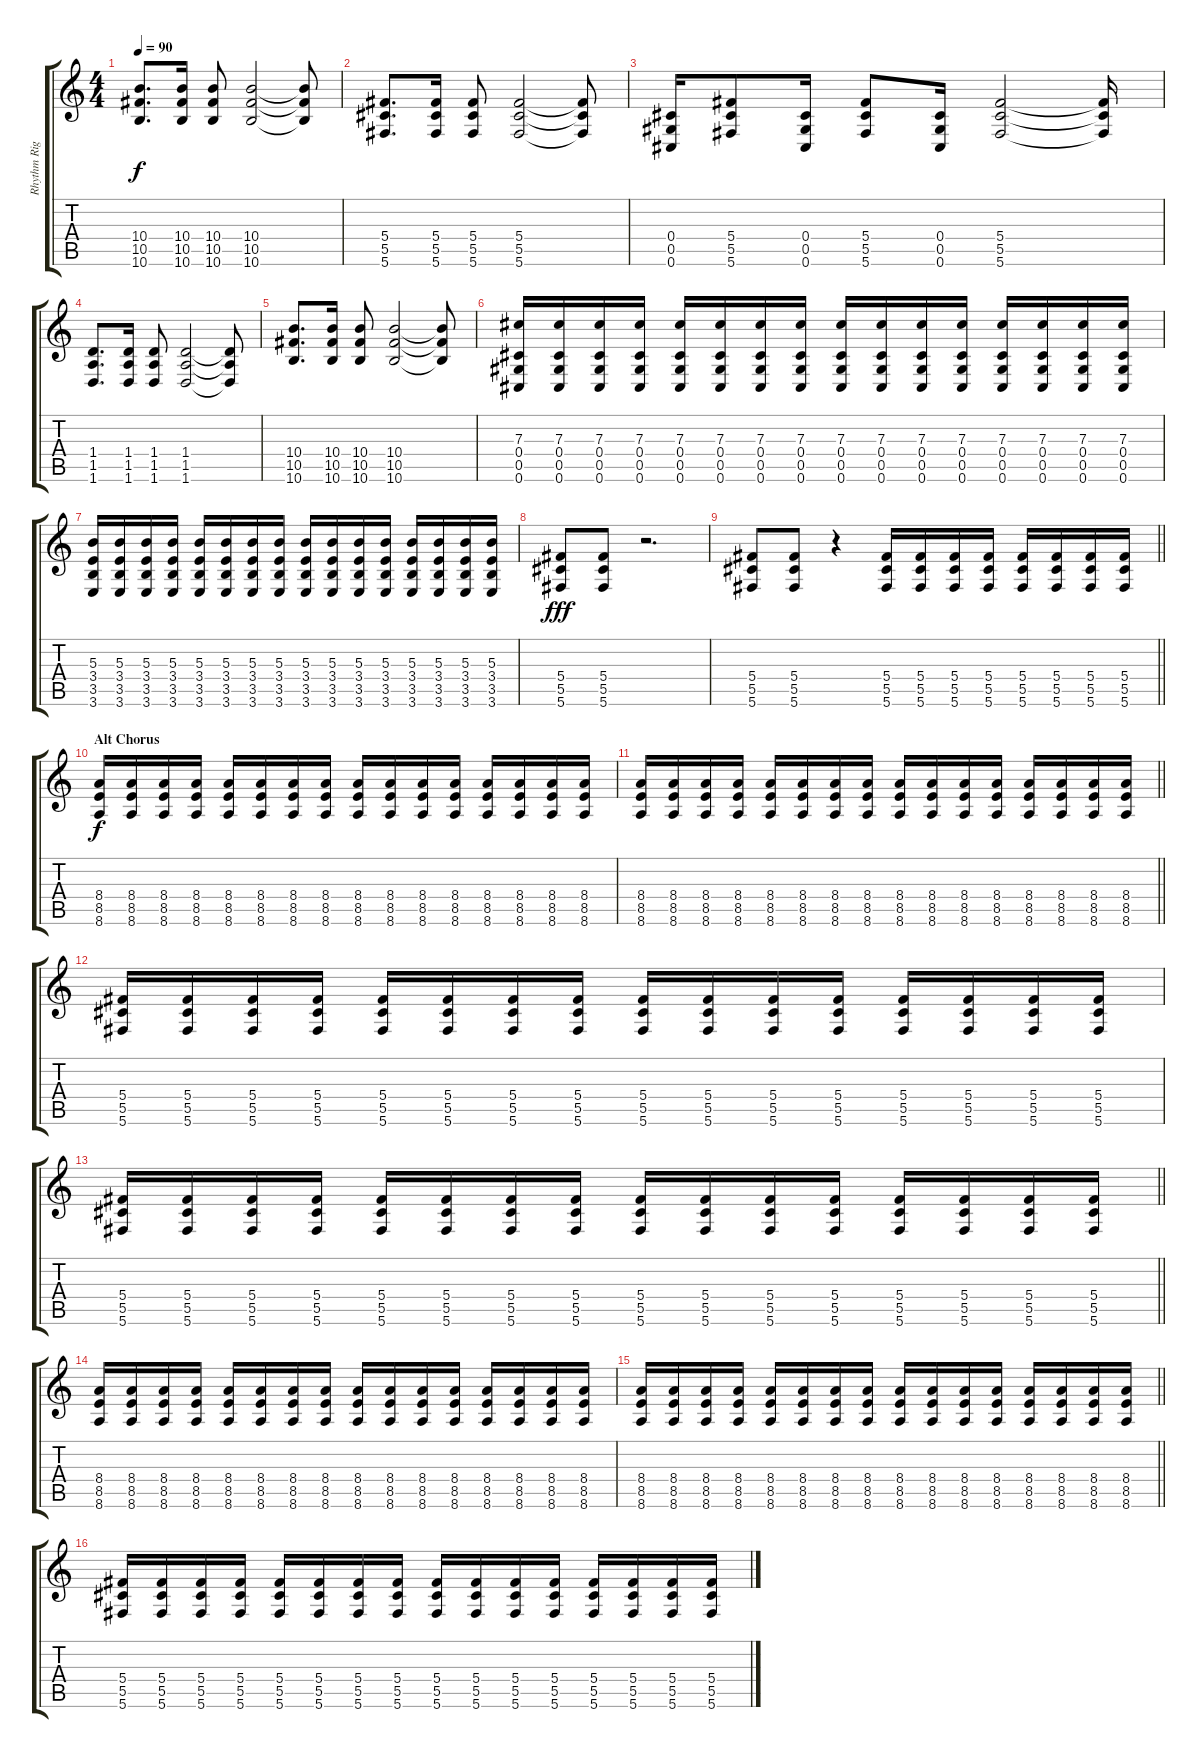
\track ("Rhythm Right" "Rhythm Rig") {instrument overdrivenguitar}
\staff {score tabs}
\tuning (Eb4 Bb3 Gb3 Db3 Ab2 Db2) {hide}
\ts (4 4)
\tempo 90
\clef g2
\ks c
(10.4 10.5 10.6).8{d dy f} (10.4 10.5 10.6).16 (10.4 10.5 10.6).8 (10.4 10.5 10.6).2 (10.4{t} 10.5{t} 10.6{t}).8 |
(5.4 5.5 5.6).8{d} (5.4 5.5 5.6).16 (5.4 5.5 5.6).8 (5.4 5.5 5.6).2 (5.4{t} 5.5{t} 5.6{t}).8 |
(0.4 0.5 0.6).16 (5.4 5.5 5.6).8 (0.4 0.5 0.6).16 (5.4 5.5 5.6).8 (0.4 0.5 0.6).16 (5.4 5.5 5.6).2 (5.4{t} 5.5{t} 5.6{t}).16 |
(1.4 1.5 1.6).8{d} (1.4 1.5 1.6).16 (1.4 1.5 1.6).8 (1.4 1.5 1.6).2 (1.4{t} 1.5{t} 1.6{t}).8 |
(10.4 10.5 10.6).8{d} (10.4 10.5 10.6).16 (10.4 10.5 10.6).8 (10.4 10.5 10.6).2 (10.4{t} 10.5{t} 10.6{t}).8 |
(7.3 0.4 0.5 0.6).16 (7.3 0.4 0.5 0.6).16 (7.3 0.4 0.5 0.6).16 (7.3 0.4 0.5 0.6).16 (7.3 0.4 0.5 0.6).16 (7.3 0.4 0.5 0.6).16 (7.3 0.4 0.5 0.6).16 (7.3 0.4 0.5 0.6).16 (7.3 0.4 0.5 0.6).16 (7.3 0.4 0.5 0.6).16 (7.3 0.4 0.5 0.6).16 (7.3 0.4 0.5 0.6).16 (7.3 0.4 0.5 0.6).16 (7.3 0.4 0.5 0.6).16 (7.3 0.4 0.5 0.6).16 (7.3 0.4 0.5 0.6).16 |
(5.3 3.4 3.5 3.6).16 (5.3 3.4 3.5 3.6).16 (5.3 3.4 3.5 3.6).16 (5.3 3.4 3.5 3.6).16 (5.3 3.4 3.5 3.6).16 (5.3 3.4 3.5 3.6).16 (5.3 3.4 3.5 3.6).16 (5.3 3.4 3.5 3.6).16 (5.3 3.4 3.5 3.6).16 (5.3 3.4 3.5 3.6).16 (5.3 3.4 3.5 3.6).16 (5.3 3.4 3.5 3.6).16 (5.3 3.4 3.5 3.6).16 (5.3 3.4 3.5 3.6).16 (5.3 3.4 3.5 3.6).16 (5.3 3.4 3.5 3.6).16 |
(5.4 5.5 5.6).8{dy fff} (5.4 5.5 5.6).8 r.2{d} |
\barLineRight lightlight
(5.4 5.5 5.6).8 (5.4 5.5 5.6).8 r.4 (5.4 5.5 5.6).16 (5.4 5.5 5.6).16 (5.4 5.5 5.6).16 (5.4 5.5 5.6).16 (5.4 5.5 5.6).16 (5.4 5.5 5.6).16 (5.4 5.5 5.6).16 (5.4 5.5 5.6).16 |
\section ("" "Alt Chorus")
(8.4 8.5 8.6).16{dy f} (8.4 8.5 8.6).16 (8.4 8.5 8.6).16 (8.4 8.5 8.6).16 (8.4 8.5 8.6).16 (8.4 8.5 8.6).16 (8.4 8.5 8.6).16 (8.4 8.5 8.6).16 (8.4 8.5 8.6).16 (8.4 8.5 8.6).16 (8.4 8.5 8.6).16 (8.4 8.5 8.6).16 (8.4 8.5 8.6).16 (8.4 8.5 8.6).16 (8.4 8.5 8.6).16 (8.4 8.5 8.6).16 |
\barLineRight lightlight
(8.4 8.5 8.6).16 (8.4 8.5 8.6).16 (8.4 8.5 8.6).16 (8.4 8.5 8.6).16 (8.4 8.5 8.6).16 (8.4 8.5 8.6).16 (8.4 8.5 8.6).16 (8.4 8.5 8.6).16 (8.4 8.5 8.6).16 (8.4 8.5 8.6).16 (8.4 8.5 8.6).16 (8.4 8.5 8.6).16 (8.4 8.5 8.6).16 (8.4 8.5 8.6).16 (8.4 8.5 8.6).16 (8.4 8.5 8.6).16 |
(5.4 5.5 5.6).16 (5.4 5.5 5.6).16 (5.4 5.5 5.6).16 (5.4 5.5 5.6).16 (5.4 5.5 5.6).16 (5.4 5.5 5.6).16 (5.4 5.5 5.6).16 (5.4 5.5 5.6).16 (5.4 5.5 5.6).16 (5.4 5.5 5.6).16 (5.4 5.5 5.6).16 (5.4 5.5 5.6).16 (5.4 5.5 5.6).16 (5.4 5.5 5.6).16 (5.4 5.5 5.6).16 (5.4 5.5 5.6).16 |
\barLineRight lightlight
(5.4 5.5 5.6).16 (5.4 5.5 5.6).16 (5.4 5.5 5.6).16 (5.4 5.5 5.6).16 (5.4 5.5 5.6).16 (5.4 5.5 5.6).16 (5.4 5.5 5.6).16 (5.4 5.5 5.6).16 (5.4 5.5 5.6).16 (5.4 5.5 5.6).16 (5.4 5.5 5.6).16 (5.4 5.5 5.6).16 (5.4 5.5 5.6).16 (5.4 5.5 5.6).16 (5.4 5.5 5.6).16 (5.4 5.5 5.6).16 |
(8.4 8.5 8.6).16 (8.4 8.5 8.6).16 (8.4 8.5 8.6).16 (8.4 8.5 8.6).16 (8.4 8.5 8.6).16 (8.4 8.5 8.6).16 (8.4 8.5 8.6).16 (8.4 8.5 8.6).16 (8.4 8.5 8.6).16 (8.4 8.5 8.6).16 (8.4 8.5 8.6).16 (8.4 8.5 8.6).16 (8.4 8.5 8.6).16 (8.4 8.5 8.6).16 (8.4 8.5 8.6).16 (8.4 8.5 8.6).16 |
\barLineRight lightlight
(8.4 8.5 8.6).16 (8.4 8.5 8.6).16 (8.4 8.5 8.6).16 (8.4 8.5 8.6).16 (8.4 8.5 8.6).16 (8.4 8.5 8.6).16 (8.4 8.5 8.6).16 (8.4 8.5 8.6).16 (8.4 8.5 8.6).16 (8.4 8.5 8.6).16 (8.4 8.5 8.6).16 (8.4 8.5 8.6).16 (8.4 8.5 8.6).16 (8.4 8.5 8.6).16 (8.4 8.5 8.6).16 (8.4 8.5 8.6).16 |
(5.4 5.5 5.6).16 (5.4 5.5 5.6).16 (5.4 5.5 5.6).16 (5.4 5.5 5.6).16 (5.4 5.5 5.6).16 (5.4 5.5 5.6).16 (5.4 5.5 5.6).16 (5.4 5.5 5.6).16 (5.4 5.5 5.6).16 (5.4 5.5 5.6).16 (5.4 5.5 5.6).16 (5.4 5.5 5.6).16 (5.4 5.5 5.6).16 (5.4 5.5 5.6).16 (5.4 5.5 5.6).16 (5.4 5.5 5.6).16
